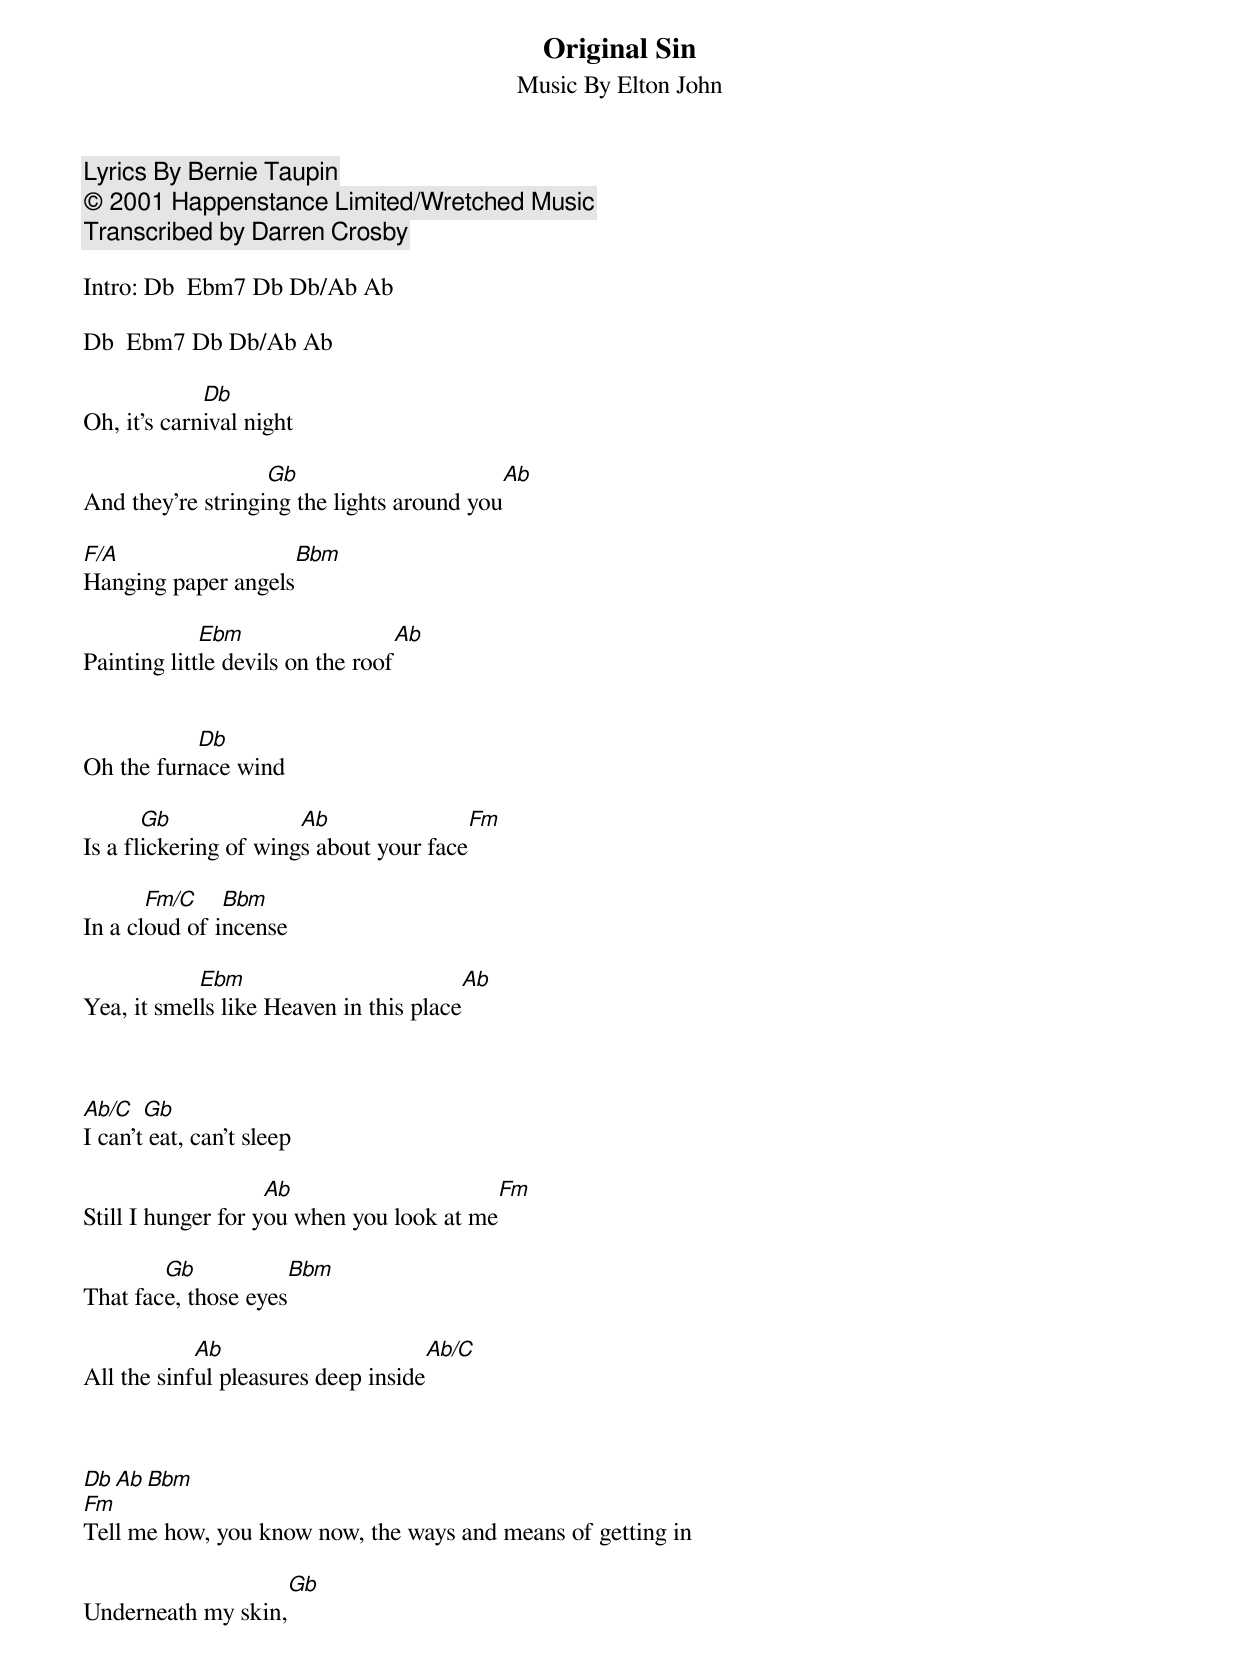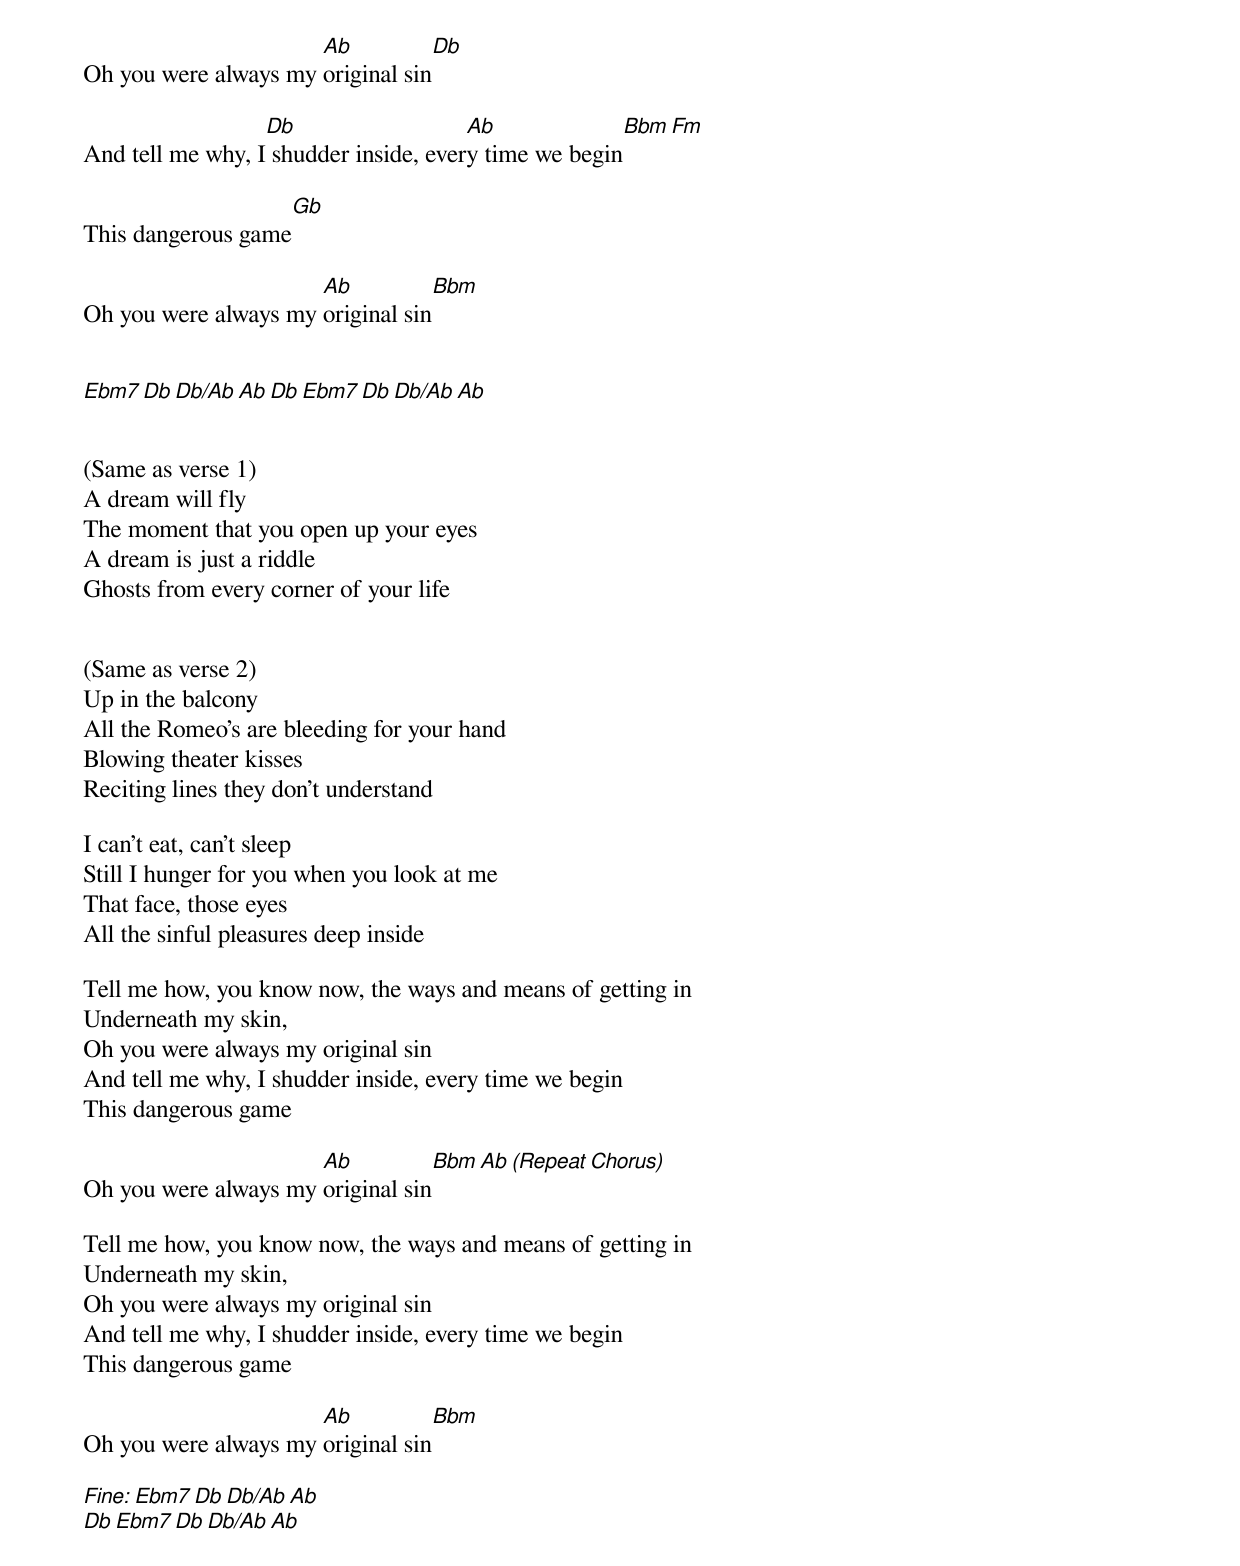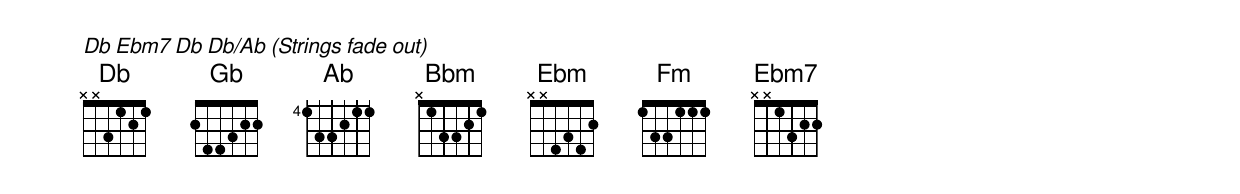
Original Sin
Music By Elton John
Lyrics By Bernie Taupin
© 2001 Happenstance Limited/Wretched Music
Transcribed by Darren Crosby

Intro: Db  Ebm7 Db Db/Ab Ab

Db  Ebm7 Db Db/Ab Ab

             Db
Oh, it’s carnival night

                   Gb                           Ab
And they’re stringing the lights around you

F/A                 Bbm
Hanging paper angels

             Ebm                    Ab
Painting little devils on the roof


           Db
Oh the furnace wind

       Gb              Ab                     Fm
Is a flickering of wings about your face

       Fm/C    Bbm
In a cloud of incense

            Ebm                              Ab
Yea, it smells like Heaven in this place



Ab/C   Gb
I can’t eat, can’t sleep

                    Ab                                  Fm
Still I hunger for you when you look at me

        Gb             Bbm
That face, those eyes

            Ab                          Ab/C
All the sinful pleasures deep inside



            Db                    Ab                         Bbm
Fm
Tell me how, you know now, the ways and means of getting in

                        Gb
Underneath my skin,

                      Ab                       Db
Oh you were always my original sin

                  Db                   Ab                Bbm         Fm
And tell me why, I shudder inside, every time we begin

                         Gb
This dangerous game

                      Ab                       Bbm
Oh you were always my original sin


Ebm7  Db Db/Ab Ab  Db Ebm7 Db Db/Ab Ab


(Same as verse 1)
A dream will fly
The moment that you open up your eyes
A dream is just a riddle
Ghosts from every corner of your life


(Same as verse 2)
Up in the balcony
All the Romeo’s are bleeding for your hand
Blowing theater kisses
Reciting lines they don’t understand

I can’t eat, can’t sleep
Still I hunger for you when you look at me
That face, those eyes
All the sinful pleasures deep inside

Tell me how, you know now, the ways and means of getting in
Underneath my skin,
Oh you were always my original sin
And tell me why, I shudder inside, every time we begin
This dangerous game

                      Ab                       Bbm  Ab (Repeat Chorus)
Oh you were always my original sin

Tell me how, you know now, the ways and means of getting in
Underneath my skin,
Oh you were always my original sin
And tell me why, I shudder inside, every time we begin
This dangerous game

                      Ab                       Bbm
Oh you were always my original sin

Fine: Ebm7  Db Db/Ab Ab
Db Ebm7 Db Db/Ab Ab
Db Ebm7 Db Db/Ab (Strings fade out)
